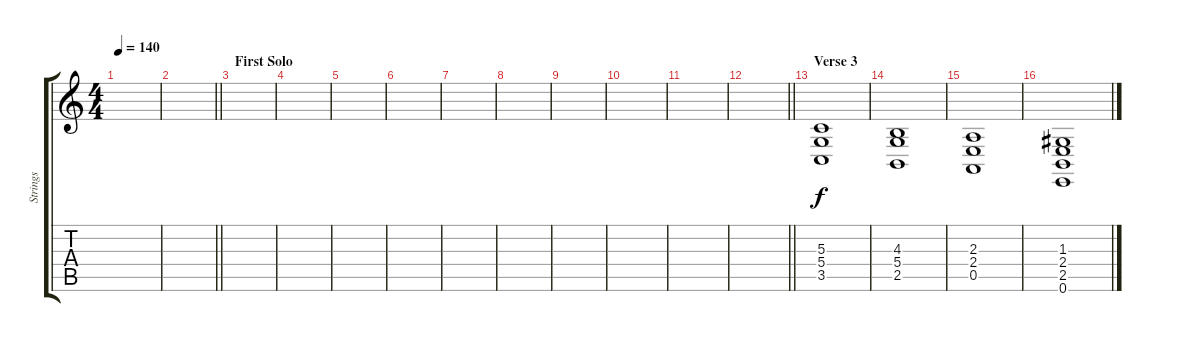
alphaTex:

\track ("Strings" "Strings") {instrument stringensemble1}
\staff {score tabs}
\tuning (E4 B3 G3 D3 A2 E2) {hide}
\ts (4 4)
\tempo 140
\clef g2
\ks c
|
\barLineRight lightlight
|
\section ("" "First Solo")
|
|
|
|
|
|
|
|
|
\barLineRight lightlight
|
\section ("" "Verse 3")
(5.3 5.4 3.5).1 |
(4.3 5.4 2.5).1 |
(2.3 2.4 0.5).1 |
(1.3 2.4 2.5 0.6).1
